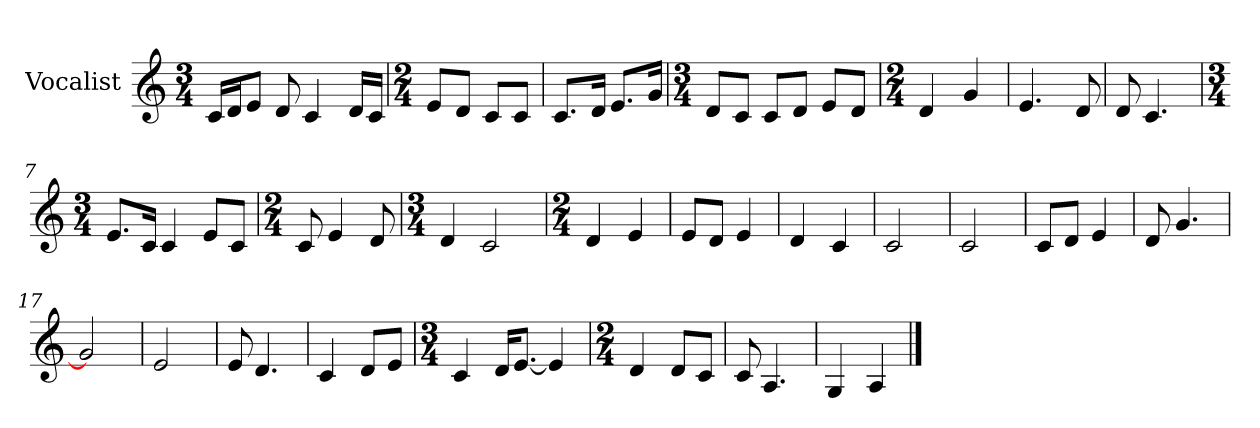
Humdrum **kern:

**kern
*part1
*staff1
*I"Vocalist
*k[]
*C:
*M3/4
=
16cLL
16dJ
8eJ
8d
4c
16dLL
16cJJ
=1
*M2/4
8eL
8dJ
8cL
8cJ
=2
8.cL
16dJk
8.eL
16gJk
=3
*M3/4
8dL
8cJ
8cL
8dJ
8eL
8dJ
=4
*M2/4
4d
4g
=5
4.e
8d
=6
8d
4.c
=7
*M3/4
8.eL
16cJk
4c
8eL
8cJ
=8
*M2/4
8c
4e
8d
=9
*M3/4
4d
2c
=10
*M2/4
4d
4e
=11
8eL
8dJ
4e
=12
4d
4c
=13
2c
=14
2c
=15
8cL
8dJ
4e
=16
8d
4.g
=17
2g]
=18
2e
=19
8e
4.d
=20
4c
8dL
8eJ
=21
*M3/4
4c
16dKL
[8.eJ
4e]
=22
*M2/4
4d
8dL
8cJ
=23
8c
4.A
=24
4G
4A
==
*-
